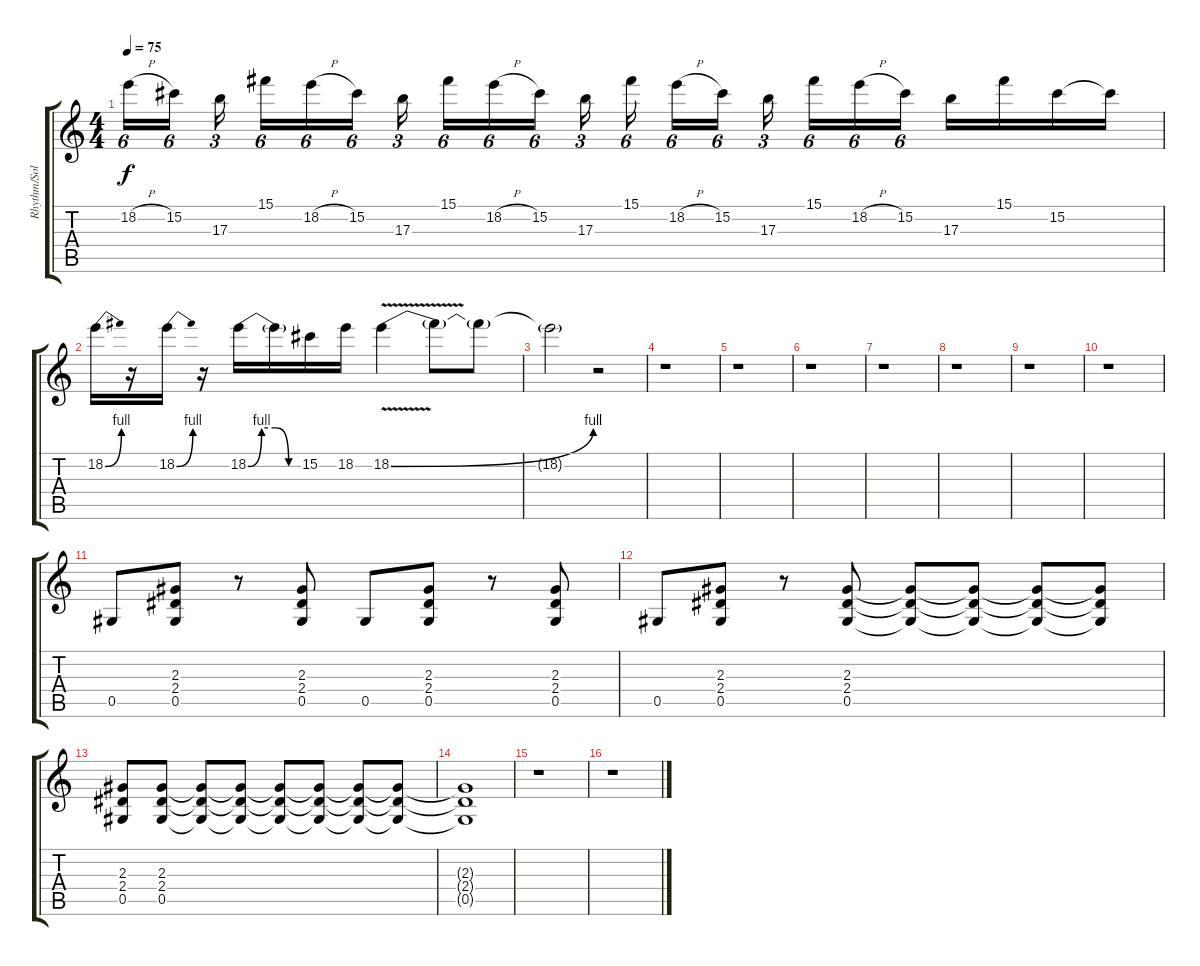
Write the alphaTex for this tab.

\track ("Rhythm/Solo" "Rhythm/Sol") {instrument distortionguitar}
\staff {score tabs}
\tuning (Eb4 Bb3 Gb3 Db3 Ab2 Eb2) {hide}
\ts (4 4)
\tempo 75
\clef g2
\ks c
18.2{h}.16{tu (6 4) dy f} 15.2.16{tu (6 4)} 17.3.16{tu (3 2)} 15.1.16{tu (6 4)} 18.2{h}.16{tu (6 4)} 15.2.16{tu (6 4)} 17.3.16{tu (3 2)} 15.1.16{tu (6 4)} 18.2{h}.16{tu (6 4)} 15.2.16{tu (6 4)} 17.3.16{tu (3 2)} 15.1.16{tu (6 4)} 18.2{h}.16{tu (6 4)} 15.2.16{tu (6 4)} 17.3.16{tu (3 2)} 15.1.16{tu (6 4)} 18.2{h}.16{tu (6 4)} 15.2.16{tu (6 4)} 17.3.16 15.1.16 15.2.16 15.2{t}.16 |
18.2{be (bend 0 0 60 4)}.16 r.16 18.2{be (bend 0 0 60 4)}.16 r.16 18.2{be (custom 0 0 15 4 30 4 45 0 60 0)}.16 18.2{t}.16 15.2.16 18.2.16 18.2{be (bend 0 0 60 4) v}.4 18.2{t}.8 18.2{t}.8 |
18.2{t}.2 r.2 |
r.1 |
r.1 |
r.1 |
r.1 |
r.1 |
r.1 |
r.1 |
0.5.8 (2.3 2.4 0.5).8 r.8 (2.3 2.4 0.5).8 0.5.8 (2.3 2.4 0.5).8 r.8 (2.3 2.4 0.5).8 |
0.5.8 (2.3 2.4 0.5).8 r.8 (2.3 2.4 0.5).8 (2.3{t} 2.4{t} 0.5{t}).8 (2.3{t} 2.4{t} 0.5{t}).8 (2.3{t} 2.4{t} 0.5{t}).8 (2.3{t} 2.4{t} 0.5{t}).8 |
(2.3 2.4 0.5).8 (2.3 2.4 0.5).8 (2.3{t} 2.4{t} 0.5{t}).8 (2.3{t} 2.4{t} 0.5{t}).8 (2.3{t} 2.4{t} 0.5{t}).8 (2.3{t} 2.4{t} 0.5{t}).8 (2.3{t} 2.4{t} 0.5{t}).8 (2.3{t} 2.4{t} 0.5{t}).8 |
(2.3{t} 2.4{t} 0.5{t}).1 |
r.1 |
r.1
